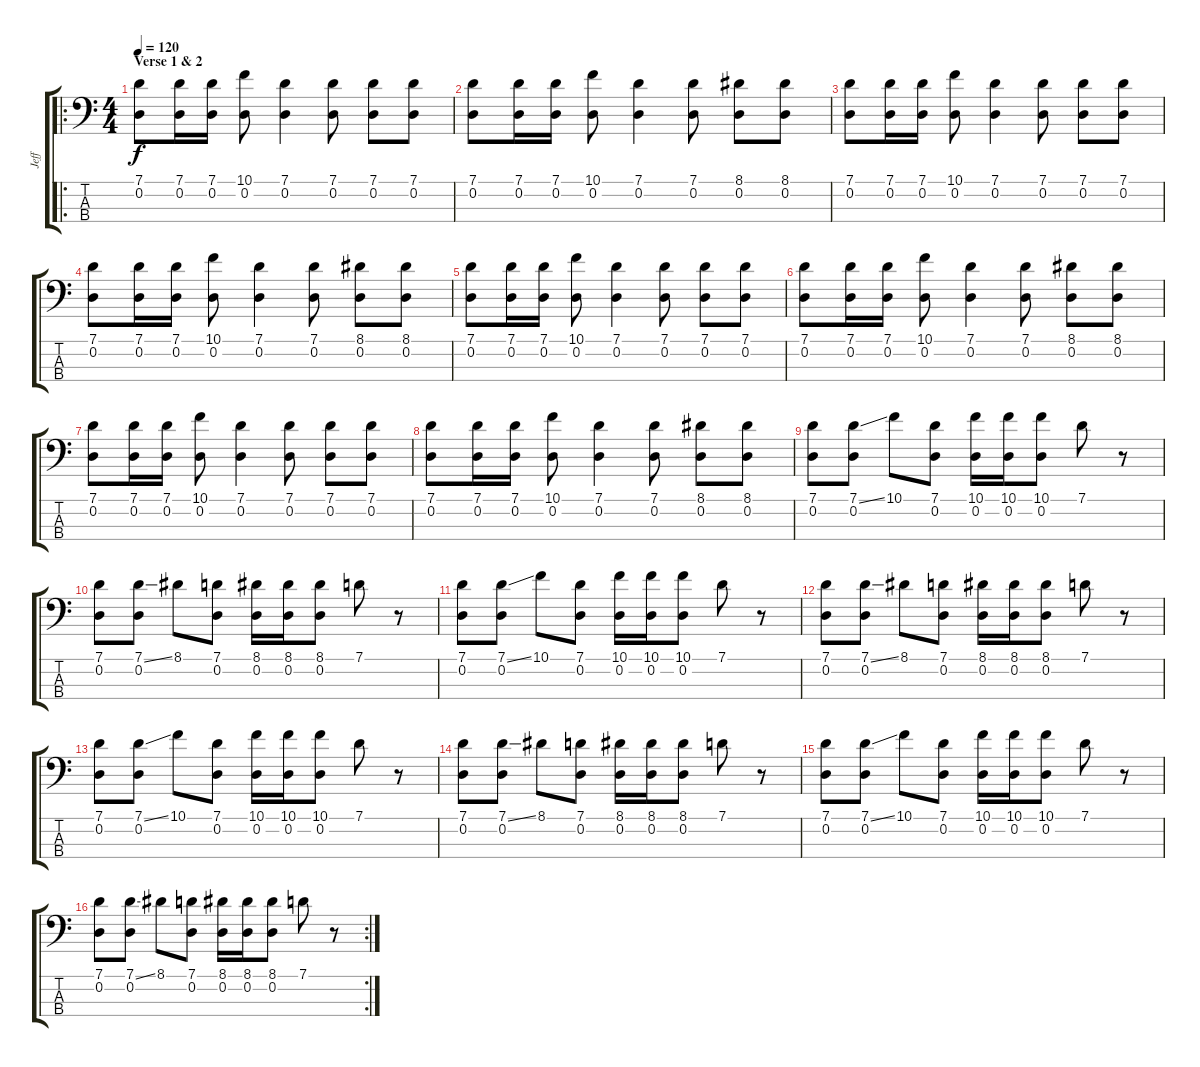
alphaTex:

\track ("Jeff" "Jeff") {instrument fretlessbass}
\staff {score tabs}
\tuning (G2 D2 A1 E1) {hide}
\ro
\ts (4 4)
\section ("" "Verse 1 & 2")
\tempo 120
\clef f4
\ks c
(7.1 0.2).8{dy f} (7.1 0.2).16 (7.1 0.2).16 (10.1 0.2).8 (7.1 0.2).4 (7.1 0.2).8 (7.1 0.2).8 (7.1 0.2).8 |
(7.1 0.2).8 (7.1 0.2).16 (7.1 0.2).16 (10.1 0.2).8 (7.1 0.2).4 (7.1 0.2).8 (8.1 0.2).8 (8.1 0.2).8 |
(7.1 0.2).8 (7.1 0.2).16 (7.1 0.2).16 (10.1 0.2).8 (7.1 0.2).4 (7.1 0.2).8 (7.1 0.2).8 (7.1 0.2).8 |
(7.1 0.2).8 (7.1 0.2).16 (7.1 0.2).16 (10.1 0.2).8 (7.1 0.2).4 (7.1 0.2).8 (8.1 0.2).8 (8.1 0.2).8 |
(7.1 0.2).8 (7.1 0.2).16 (7.1 0.2).16 (10.1 0.2).8 (7.1 0.2).4 (7.1 0.2).8 (7.1 0.2).8 (7.1 0.2).8 |
(7.1 0.2).8 (7.1 0.2).16 (7.1 0.2).16 (10.1 0.2).8 (7.1 0.2).4 (7.1 0.2).8 (8.1 0.2).8 (8.1 0.2).8 |
(7.1 0.2).8 (7.1 0.2).16 (7.1 0.2).16 (10.1 0.2).8 (7.1 0.2).4 (7.1 0.2).8 (7.1 0.2).8 (7.1 0.2).8 |
(7.1 0.2).8 (7.1 0.2).16 (7.1 0.2).16 (10.1 0.2).8 (7.1 0.2).4 (7.1 0.2).8 (8.1 0.2).8 (8.1 0.2).8 |
(7.1 0.2).8 (7.1{ss} 0.2).8 10.1.8 (7.1 0.2).8 (10.1 0.2).16 (10.1 0.2).16 (10.1 0.2).8 7.1.8 r.8 |
(7.1 0.2).8 (7.1{ss} 0.2).8 8.1.8 (7.1 0.2).8 (8.1 0.2).16 (8.1 0.2).16 (8.1 0.2).8 7.1.8 r.8 |
(7.1 0.2).8 (7.1{ss} 0.2).8 10.1.8 (7.1 0.2).8 (10.1 0.2).16 (10.1 0.2).16 (10.1 0.2).8 7.1.8 r.8 |
(7.1 0.2).8 (7.1{ss} 0.2).8 8.1.8 (7.1 0.2).8 (8.1 0.2).16 (8.1 0.2).16 (8.1 0.2).8 7.1.8 r.8 |
(7.1 0.2).8 (7.1{ss} 0.2).8 10.1.8 (7.1 0.2).8 (10.1 0.2).16 (10.1 0.2).16 (10.1 0.2).8 7.1.8 r.8 |
(7.1 0.2).8 (7.1{ss} 0.2).8 8.1.8 (7.1 0.2).8 (8.1 0.2).16 (8.1 0.2).16 (8.1 0.2).8 7.1.8 r.8 |
(7.1 0.2).8 (7.1{ss} 0.2).8 10.1.8 (7.1 0.2).8 (10.1 0.2).16 (10.1 0.2).16 (10.1 0.2).8 7.1.8 r.8 |
\rc 2
(7.1 0.2).8 (7.1{ss} 0.2).8 8.1.8 (7.1 0.2).8 (8.1 0.2).16 (8.1 0.2).16 (8.1 0.2).8 7.1.8 r.8
